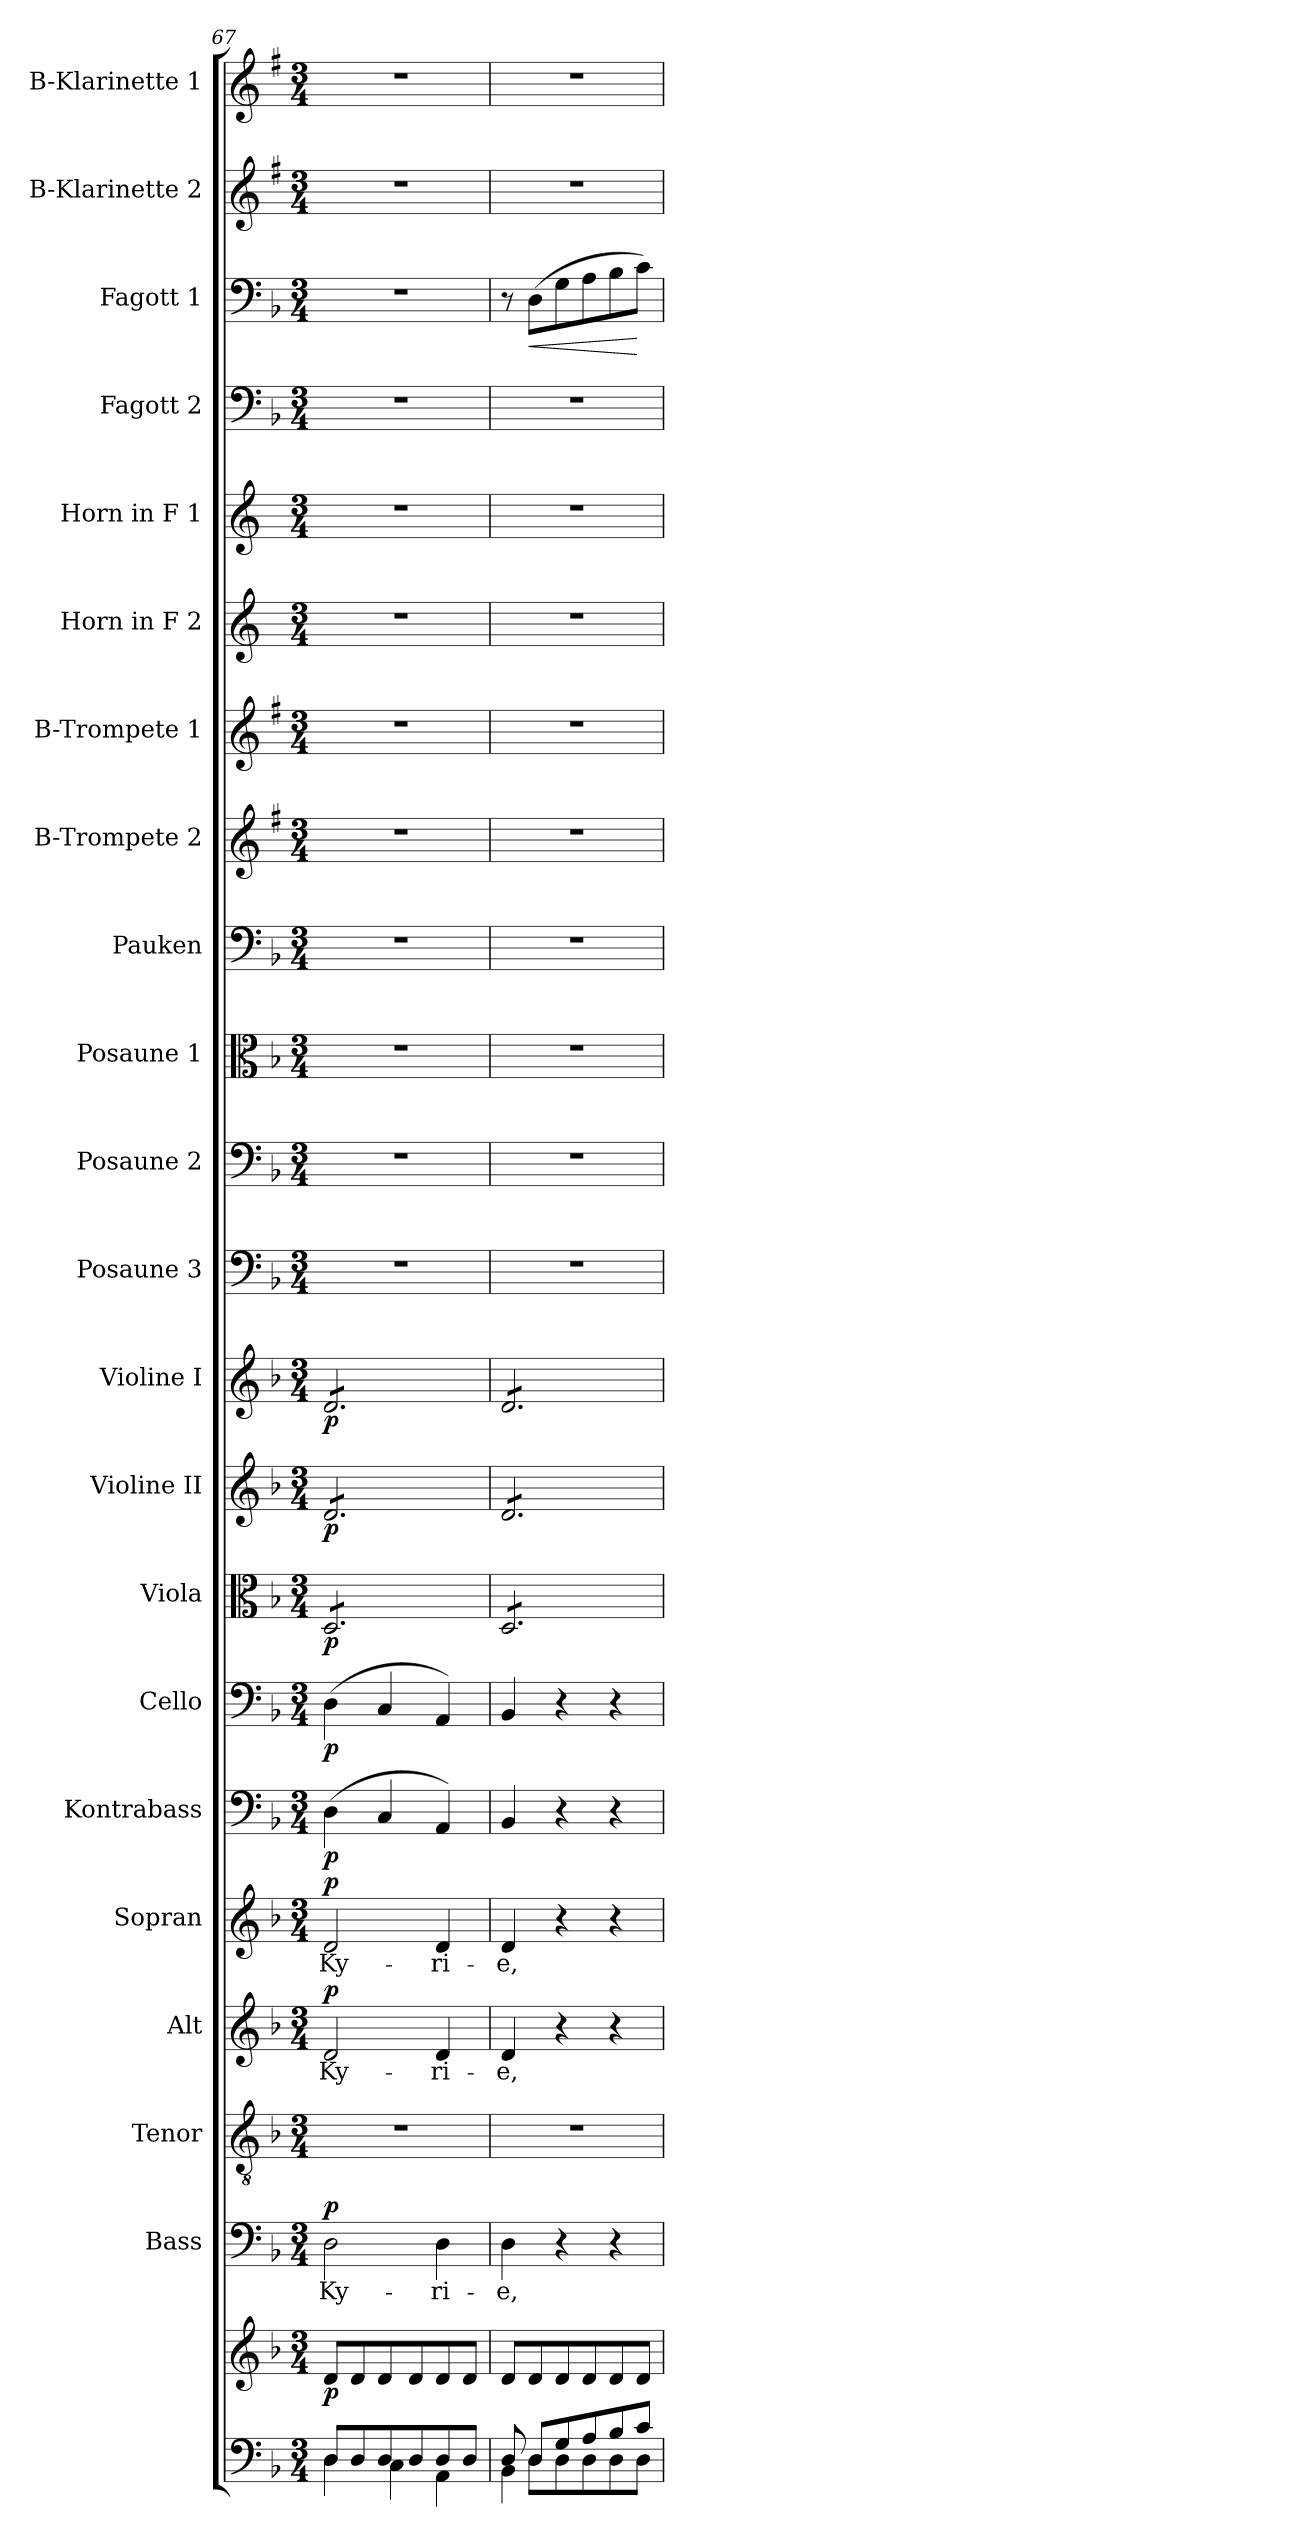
**kern	**kern	**dynam	**kern	**text	**dynam	**kern	**kern	**text	**dynam	**kern	**text	**dynam	**kern	**dynam	**kern	**dynam	**kern	**dynam	**kern	**dynam	**kern	**dynam	**kern	**kern	**kern	**kern	**kern	**kern	**kern	**kern	**kern	**kern	**dynam	**kern	**kern
*part22	*part22	*part22	*part21	*part21	*part21	*part20	*part19	*part19	*part19	*part18	*part18	*part18	*part17	*part17	*part16	*part16	*part15	*part15	*part14	*part14	*part13	*part13	*part12	*part11	*part10	*part9	*part8	*part7	*part6	*part5	*part4	*part3	*part3	*part2	*part1
*staff23	*staff22	*staff22/23	*staff21	*staff21	*staff21	*staff20	*staff19	*staff19	*staff19	*staff18	*staff18	*staff18	*staff17	*staff17	*staff16	*staff16	*staff15	*staff15	*staff14	*staff14	*staff13	*staff13	*staff12	*staff11	*staff10	*staff9	*staff8	*staff7	*staff6	*staff5	*staff4	*staff3	*staff3	*staff2	*staff1
*	*	*	*I"Bass	*	*	*I"Tenor	*I"Alt	*	*	*I"Sopran	*	*	*I"Kontrabass	*	*I"Cello	*	*I"Viola	*	*I"Violine II	*	*I"Violine I	*	*I"Posaune 3	*I"Posaune 2	*I"Posaune 1	*I"Pauken	*I"B-Trompete 2	*I"B-Trompete 1	*I"Horn in F 2	*I"Horn in F 1	*I"Fagott 2	*I"Fagott 1	*	*I"B-Klarinette 2	*I"B-Klarinette 1
*	*	*	*I'B.	*	*	*I'T.	*I'A.	*	*	*I'S.	*	*	*I'Kb.	*	*	*	*I'Vla.	*	*I'Vl. II	*	*I'Vl. I	*	*I'Pos. 3	*I'Pos. 2	*I'Pos. 1	*I'Pk.	*I'B Trp. 2	*I'B Trp. 1	*	*	*I'Fg. 2	*I'Fg. 1	*	*I'B Kl. 2	*I'B Kl. 1
*clefF4	*clefG2	*	*clefF4	*	*	*clefGv2	*clefG2	*	*	*clefG2	*	*	*clefF4	*	*clefF4	*	*clefC3	*	*clefG2	*	*clefG2	*	*clefF4	*clefF4	*clefC3	*clefF4	*clefG2	*clefG2	*clefG2	*clefG2	*clefF4	*clefF4	*	*clefG2	*clefG2
*	*	*	*	*	*	*	*	*	*	*	*	*	*ITrd7c12	*	*	*	*	*	*	*	*	*	*	*	*	*	*ITrd1c2	*ITrd1c2	*ITrd4c7	*ITrd4c7	*	*	*	*ITrd1c2	*ITrd1c2
*k[b-]	*k[b-]	*	*k[b-]	*	*	*k[b-]	*k[b-]	*	*	*k[b-]	*	*	*k[b-]	*	*k[b-]	*	*k[b-]	*	*k[b-]	*	*k[b-]	*	*k[b-]	*k[b-]	*k[b-]	*k[b-]	*k[b-]	*k[b-]	*k[b-]	*k[b-]	*k[b-]	*k[b-]	*	*k[b-]	*k[b-]
*F:	*F:	*	*F:	*	*	*F:	*F:	*	*	*F:	*	*	*F:	*	*F:	*	*F:	*	*F:	*	*F:	*	*F:	*F:	*F:	*F:	*F:	*F:	*F:	*F:	*F:	*F:	*	*F:	*F:
*M3/4	*M3/4	*	*M3/4	*	*	*M3/4	*M3/4	*	*	*M3/4	*	*	*M3/4	*	*M3/4	*	*M3/4	*	*M3/4	*	*M3/4	*	*M3/4	*M3/4	*M3/4	*M3/4	*M3/4	*M3/4	*M3/4	*M3/4	*M3/4	*M3/4	*	*M3/4	*M3/4
=67	=67	=67	=67	=67	=67	=67	=67	=67	=67	=67	=67	=67	=67	=67	=67	=67	=67	=67	=67	=67	=67	=67	=67	=67	=67	=67	=67	=67	=67	=67	=67	=67	=67	=67	=67
*^	*	*	*	*	*	*	*	*	*	*	*	*	*	*	*	*	*	*	*	*	*	*	*	*	*	*	*	*	*	*	*	*	*	*	*
!	!	!	!LO:DY:b	!	!LO:LY:b	!LO:DY:a	!	!	!LO:LY:b	!LO:DY:a	!	!LO:LY:b	!LO:DY:a	!	!LO:DY:b	!	!LO:DY:b	!	!LO:DY:b	!	!LO:DY:b	!	!LO:DY:b	!	!	!	!	!	!	!	!	!	!	!	!	!
*	*	*	*	*	*	*	*	*	*	*	*	*	*	*	*	*	*	*tremolo	*	*	*	*	*	*	*	*	*	*	*	*	*	*	*	*	*	*
*	*	*	*	*	*	*	*	*	*	*	*	*	*	*	*	*	*	*	*	*tremolo	*	*	*	*	*	*	*	*	*	*	*	*	*	*	*	*
*	*	*	*	*	*	*	*	*	*	*	*	*	*	*	*	*	*	*	*	*	*	*tremolo	*	*	*	*	*	*	*	*	*	*	*	*	*	*
8D/L	4D\	8d/L	p	2D\	Ky-	p	2.r	2d/	Ky-	p	2d/	Ky-	p	(>4DD\	p	(>4D\	p	8D/L	p	8d/L	p	8d/L	p	2.r	2.r	2.r	2.r	2.r	2.r	2.r	2.r	2.r	2.r	.	2.r	2.r
8D/	.	8d/	.	.	.	.	.	.	.	.	.	.	.	.	.	.	.	8D/	.	8d/	.	8d/	.	.	.	.	.	.	.	.	.	.	.	.	.	.
8D/	4C\	8d/	.	.	.	.	.	.	.	.	.	.	.	4CC/	.	4C/	.	8D/	.	8d/	.	8d/	.	.	.	.	.	.	.	.	.	.	.	.	.	.
8D/	.	8d/	.	.	.	.	.	.	.	.	.	.	.	.	.	.	.	8D/	.	8d/	.	8d/	.	.	.	.	.	.	.	.	.	.	.	.	.	.
!	!	!	!	!	!LO:LY:b	!	!	!	!LO:LY:b	!	!	!LO:LY:b	!	!	!	!	!	!	!	!	!	!	!	!	!	!	!	!	!	!	!	!	!	!	!	!
8D/	4AA\	8d/	.	4D\	-ri-	.	.	4d/	-ri-	.	4d/	-ri-	.	4AAA/)	.	4AA/)	.	8D/	.	8d/	.	8d/	.	.	.	.	.	.	.	.	.	.	.	.	.	.
8D/J	.	8d/J	.	.	.	.	.	.	.	.	.	.	.	.	.	.	.	8D/J	.	8d/J	.	8d/J	.	.	.	.	.	.	.	.	.	.	.	.	.	.
=68	=68	=68	=68	=68	=68	=68	=68	=68	=68	=68	=68	=68	=68	=68	=68	=68	=68	=68	=68	=68	=68	=68	=68	=68	=68	=68	=68	=68	=68	=68	=68	=68	=68	=68	=68	=68
*	*^	*	*	*	*	*	*	*	*	*	*	*	*	*	*	*	*	*	*	*	*	*	*	*	*	*	*	*	*	*	*	*	*	*	*	*
!	!	!	!	!	!	!LO:LY:b	!	!	!	!LO:LY:b	!	!	!LO:LY:b	!	!	!	!	!	!	!	!	!	!	!	!	!	!	!	!	!	!	!	!	!	!	!	!
8D/	8ryy	4BB-\	8d/L	.	4D\	-e,	.	2.r	4d/	-e,	.	4d/	-e,	.	4BBB-/	.	4BB-/	.	8D/L	.	8d/L	.	8d/L	.	2.r	2.r	2.r	2.r	2.r	2.r	2.r	2.r	2.r	8r	.	2.r	2.r
!	!	!	!	!	!	!	!	!	!	!	!	!	!	!	!	!	!	!	!	!	!	!	!	!	!	!	!	!	!	!	!	!	!	!	!LO:HP:b	!	!
8D/L	8D\L	.	8d/	.	.	.	.	.	.	.	.	.	.	.	.	.	.	.	8D/	.	8d/	.	8d/	.	.	.	.	.	.	.	.	.	.	(>8D\L	<	.	.
8G/	8D\	2ryy	8d/	.	4r	.	.	.	4r	.	.	4r	.	.	4r	.	4r	.	8D/	.	8d/	.	8d/	.	.	.	.	.	.	.	.	.	.	8G\	.	.	.
8A/	8D\	.	8d/	.	.	.	.	.	.	.	.	.	.	.	.	.	.	.	8D/	.	8d/	.	8d/	.	.	.	.	.	.	.	.	.	.	8A\	.	.	.
8B-/	8D\	.	8d/	.	4r	.	.	.	4r	.	.	4r	.	.	4r	.	4r	.	8D/	.	8d/	.	8d/	.	.	.	.	.	.	.	.	.	.	8B-\	.	.	.
8c/J	8D\J	.	8d/J	.	.	.	.	.	.	.	.	.	.	.	.	.	.	.	8D/J	.	8d/J	.	8d/J	.	.	.	.	.	.	.	.	.	.	8c\J)	[	.	.
*	*	*	*	*	*	*	*	*	*	*	*	*	*	*	*	*	*	*	*	*	*	*	*Xtremolo	*	*	*	*	*	*	*	*	*	*	*	*	*	*
*	*	*	*	*	*	*	*	*	*	*	*	*	*	*	*	*	*	*	*	*	*Xtremolo	*	*	*	*	*	*	*	*	*	*	*	*	*	*	*	*
*	*	*	*	*	*	*	*	*	*	*	*	*	*	*	*	*	*	*	*Xtremolo	*	*	*	*	*	*	*	*	*	*	*	*	*	*	*	*	*	*
*v	*v	*v	*	*	*	*	*	*	*	*	*	*	*	*	*	*	*	*	*	*	*	*	*	*	*	*	*	*	*	*	*	*	*	*	*	*	*
=	=	=	=	=	=	=	=	=	=	=	=	=	=	=	=	=	=	=	=	=	=	=	=	=	=	=	=	=	=	=	=	=	=	=	=
*-	*-	*-	*-	*-	*-	*-	*-	*-	*-	*-	*-	*-	*-	*-	*-	*-	*-	*-	*-	*-	*-	*-	*-	*-	*-	*-	*-	*-	*-	*-	*-	*-	*-	*-	*-
